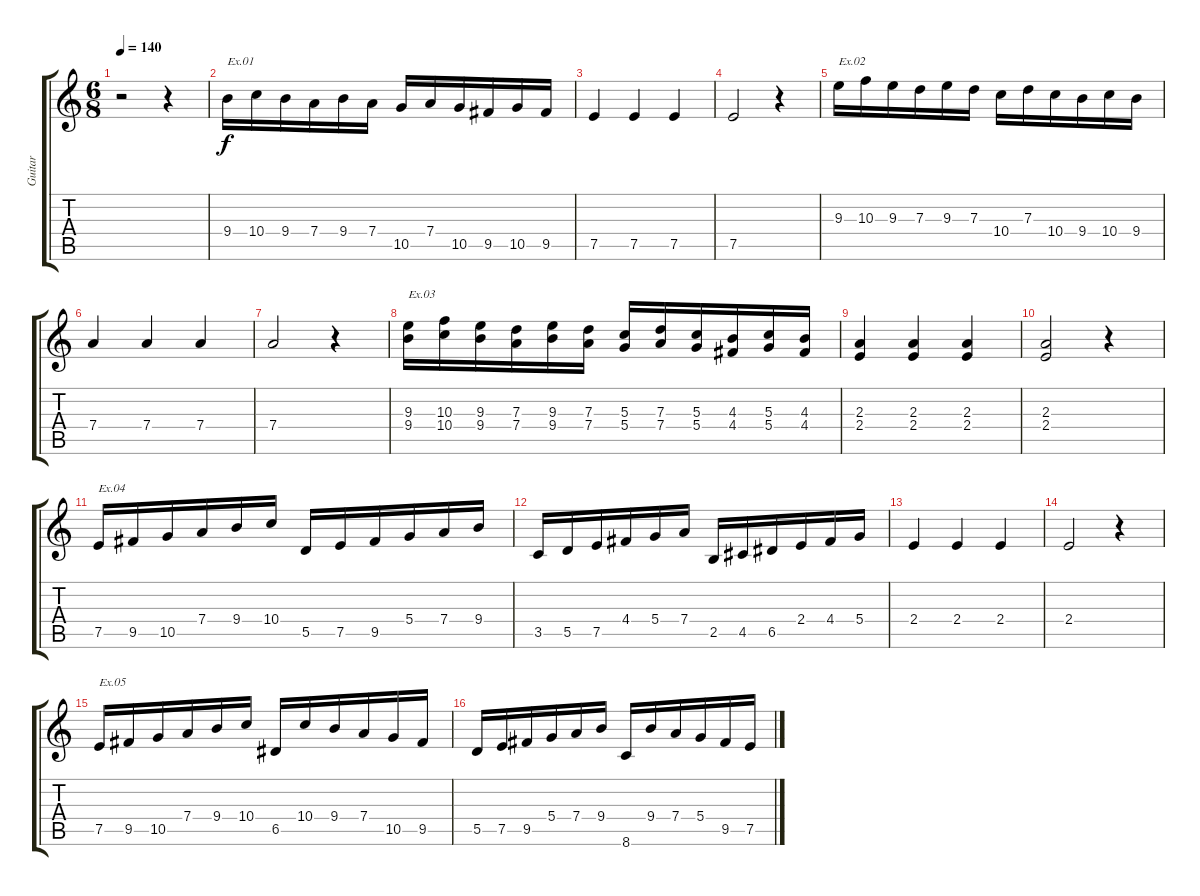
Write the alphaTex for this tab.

\track ("Guitar" "Guitar") {instrument distortionguitar}
\staff {score tabs}
\tuning (E4 B3 G3 D3 A2 E2) {hide}
\ts (6 8)
\tempo 140
\clef g2
\ks c
r.2{dy f instrument distortionguitar} r.4 |
9.4.16{txt "Ex.01" lyrics (0 "") lyrics (1 "") lyrics (2 "") lyrics (3 "") lyrics (4 "")} 10.4.16 9.4.16 7.4.16 9.4.16 7.4.16 10.5.16 7.4.16 10.5.16 9.5.16 10.5.16 9.5.16 |
7.5.4 7.5.4 7.5.4 |
7.5.2 r.4 |
9.3.16{txt "Ex.02"} 10.3.16 9.3.16 7.3.16 9.3.16 7.3.16 10.4.16 7.3.16 10.4.16 9.4.16 10.4.16 9.4.16 |
7.4.4 7.4.4 7.4.4 |
7.4.2 r.4 |
(9.3 9.4).16{txt "Ex.03"} (10.3 10.4).16 (9.3 9.4).16 (7.3 7.4).16 (9.3 9.4).16 (7.3 7.4).16 (5.3 5.4).16 (7.3 7.4).16 (5.3 5.4).16 (4.3 4.4).16 (5.3 5.4).16 (4.3 4.4).16 |
(2.3 2.4).4 (2.3 2.4).4 (2.3 2.4).4 |
(2.3 2.4).2 r.4 |
7.5.16{txt "Ex.04"} 9.5.16 10.5.16 7.4.16 9.4.16 10.4.16 5.5.16 7.5.16 9.5.16 5.4.16 7.4.16 9.4.16 |
3.5.16 5.5.16 7.5.16 4.4.16 5.4.16 7.4.16 2.5.16 4.5.16 6.5.16 2.4.16 4.4.16 5.4.16 |
2.4.4 2.4.4 2.4.4 |
2.4.2 r.4 |
7.5.16{txt "Ex.05"} 9.5.16 10.5.16 7.4.16 9.4.16 10.4.16 6.5.16 10.4.16 9.4.16 7.4.16 10.5.16 9.5.16 |
5.5.16 7.5.16 9.5.16 5.4.16 7.4.16 9.4.16 8.6.16 9.4.16 7.4.16 5.4.16 9.5.16 7.5.16
